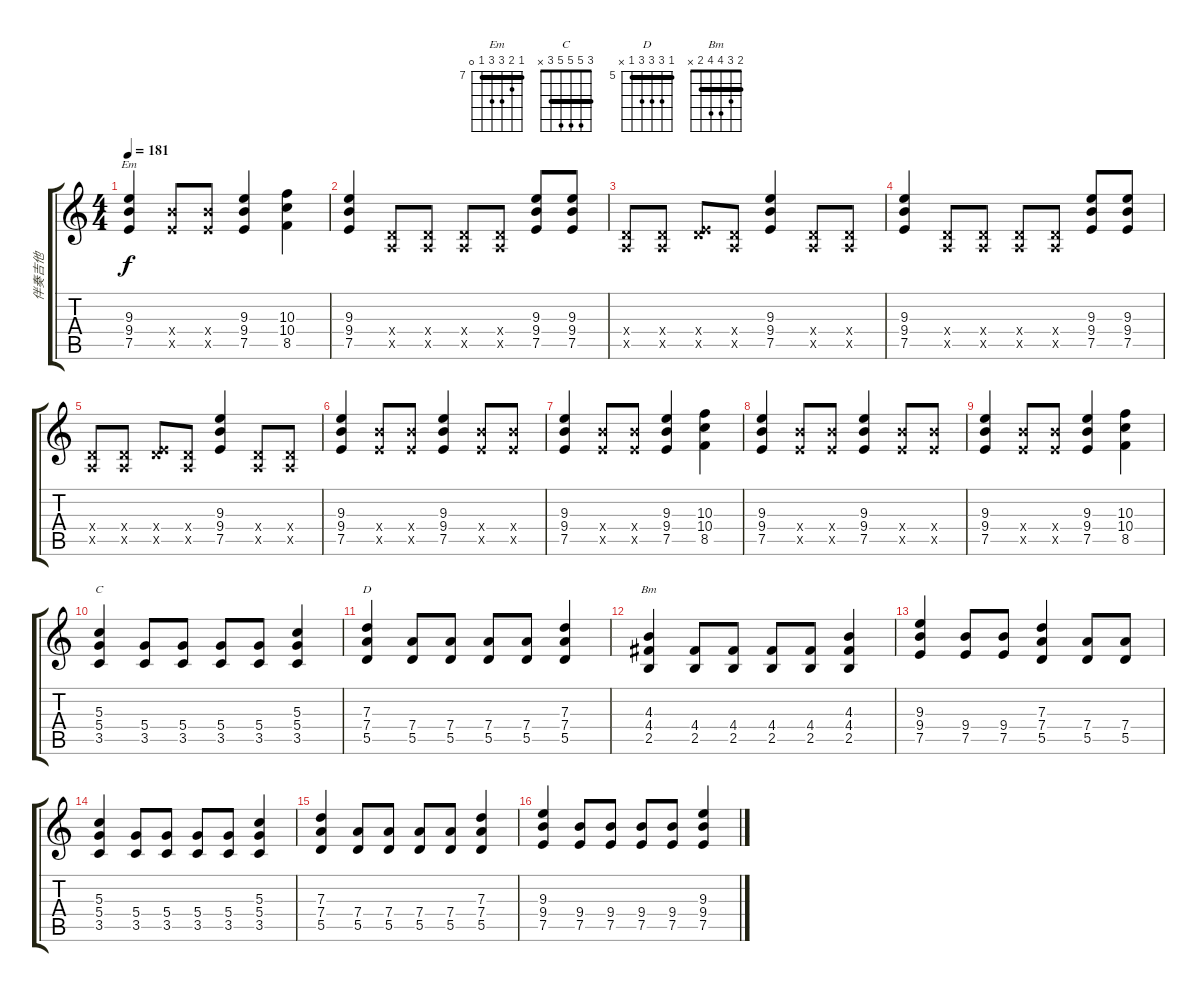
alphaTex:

\track ("伴奏吉他" "伴奏吉他") {instrument overdrivenguitar}
\staff {score tabs}
\tuning (E4 B3 G3 D3 A2 E2) {hide}
\chord ("Em" 7 8 9 9 7 0) {firstfret 7 barre 7}
\chord ("C" 3 5 5 5 3 x) {barre 3}
\chord ("D" 5 7 7 7 5 x) {firstfret 5 barre 5}
\chord ("Bm" 2 3 4 4 2 x) {barre 2}
\ts (4 4)
\tempo 181
\clef g2
\ks c
(9.3 9.4 7.5).4{ch "Em" dy f} (9.4{x} 7.5{x}).8 (9.4{x} 7.5{x}).8 (9.3 9.4 7.5).4 (10.3 10.4 8.5).4 |
(9.3 9.4 7.5).4 (0.4{x} 0.5{x}).8 (0.4{x} 0.5{x}).8 (0.4{x} 0.5{x}).8 (0.4{x} 0.5{x}).8 (9.3 9.4 7.5).8 (9.3 9.4 7.5).8 |
(0.4{x} 0.5{x}).8 (0.4{x} 0.5{x}).8 (0.4{x} 7.5{x}).8 (0.4{x} 0.5{x}).8 (9.3 9.4 7.5).4 (0.4{x} 0.5{x}).8 (0.4{x} 0.5{x}).8 |
(9.3 9.4 7.5).4 (0.4{x} 0.5{x}).8 (0.4{x} 0.5{x}).8 (0.4{x} 0.5{x}).8 (0.4{x} 0.5{x}).8 (9.3 9.4 7.5).8 (9.3 9.4 7.5).8 |
(0.4{x} 0.5{x}).8 (0.4{x} 0.5{x}).8 (0.4{x} 7.5{x}).8 (0.4{x} 0.5{x}).8 (9.3 9.4 7.5).4 (0.4{x} 0.5{x}).8 (0.4{x} 0.5{x}).8 |
(9.3 9.4 7.5).4 (9.4{x} 7.5{x}).8 (9.4{x} 7.5{x}).8 (9.3 9.4 7.5).4 (9.4{x} 7.5{x}).8 (9.4{x} 7.5{x}).8 |
(9.3 9.4 7.5).4 (9.4{x} 7.5{x}).8 (9.4{x} 7.5{x}).8 (9.3 9.4 7.5).4 (10.3 10.4 8.5).4 |
(9.3 9.4 7.5).4 (9.4{x} 7.5{x}).8 (9.4{x} 7.5{x}).8 (9.3 9.4 7.5).4 (9.4{x} 7.5{x}).8 (9.4{x} 7.5{x}).8 |
(9.3 9.4 7.5).4 (9.4{x} 7.5{x}).8 (9.4{x} 7.5{x}).8 (9.3 9.4 7.5).4 (10.3 10.4 8.5).4 |
(5.3 5.4 3.5).4{ch "C" volume 11 balance 8} (5.4 3.5).8 (5.4 3.5).8 (5.4 3.5).8 (5.4 3.5).8 (5.3 5.4 3.5).4 |
(7.3 7.4 5.5).4{ch "D"} (7.4 5.5).8 (7.4 5.5).8 (7.4 5.5).8 (7.4 5.5).8 (7.3 7.4 5.5).4 |
(4.3 4.4 2.5).4{ch "Bm"} (4.4 2.5).8 (4.4 2.5).8 (4.4 2.5).8 (4.4 2.5).8 (4.3 4.4 2.5).4 |
(9.3 9.4 7.5).4 (9.4 7.5).8 (9.4 7.5).8 (7.3 7.4 5.5).4 (7.4 5.5).8 (7.4 5.5).8 |
(5.3 5.4 3.5).4 (5.4 3.5).8 (5.4 3.5).8 (5.4 3.5).8 (5.4 3.5).8 (5.3 5.4 3.5).4 |
(7.3 7.4 5.5).4 (7.4 5.5).8 (7.4 5.5).8 (7.4 5.5).8 (7.4 5.5).8 (7.3 7.4 5.5).4 |
(9.3 9.4 7.5).4 (9.4 7.5).8 (9.4 7.5).8 (9.4 7.5).8 (9.4 7.5).8 (9.3 9.4 7.5).4
